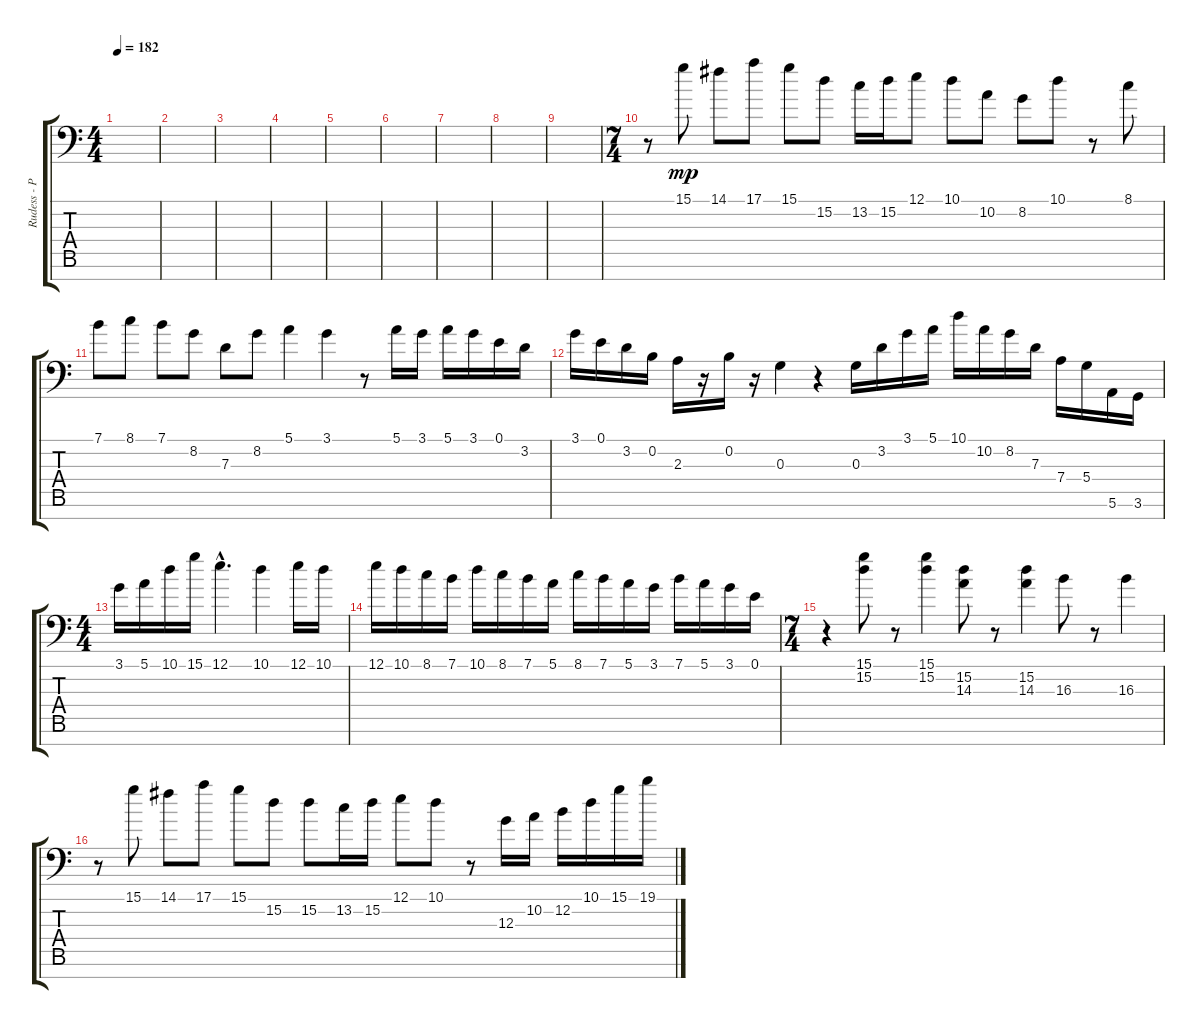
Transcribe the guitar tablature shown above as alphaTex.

\track ("Rudess - Piano 2" "Rudess - P") {instrument brightacousticpiano}
\staff {score tabs}
\tuning (E4 B3 G3 D3 A2 E2 C-1) {hide}
\ts (4 4)
\tempo 182
\clef f4
\ks c
|
|
|
|
|
|
|
|
|
\ts (7 4)
r.8 15.1.8{dy mp} 14.1.8 17.1.8 15.1.8 15.2.8 13.2.16 15.2.16 12.1.8 10.1.8 10.2.8 8.2.8 10.1.8 r.8 8.1.8 |
7.1.8 8.1.8 7.1.8 8.2.8 7.3.8 8.2.8 5.1.4 3.1.4 r.8 5.1.16 3.1.16 5.1.16 3.1.16 0.1.16 3.2.16 |
3.1.16 0.1.16 3.2.16 0.2.16 2.3.16 r.16 0.2.16 r.16 0.3.4 r.4 0.3.16 3.2.16 3.1.16 5.1.16 10.1.16 10.2.16 8.2.16 7.3.16 7.4.16 5.4.16 5.6.16 3.6.16 |
\ts (4 4)
3.1.16 5.1.16 10.1.16 15.1.16 12.1{hac}.4{d} 10.1.4 12.1.16 10.1.16 |
12.1.16 10.1.16 8.1.16 7.1.16 10.1.16 8.1.16 7.1.16 5.1.16 8.1.16 7.1.16 5.1.16 3.1.16 7.1.16 5.1.16 3.1.16 0.1.16 |
\ts (7 4)
r.4 (15.1 15.2).8 r.8 (15.1 15.2).4 (15.2 14.3).8 r.8 (15.2 14.3).4 16.3.8 r.8 16.3.4 |
r.8 15.1.8 14.1.8 17.1.8 15.1.8 15.2.8 15.2.8 13.2.16 15.2.16 12.1.8 10.1.8 r.8 12.3.16 10.2.16 12.2.16 10.1.16 15.1.16 19.1.16
